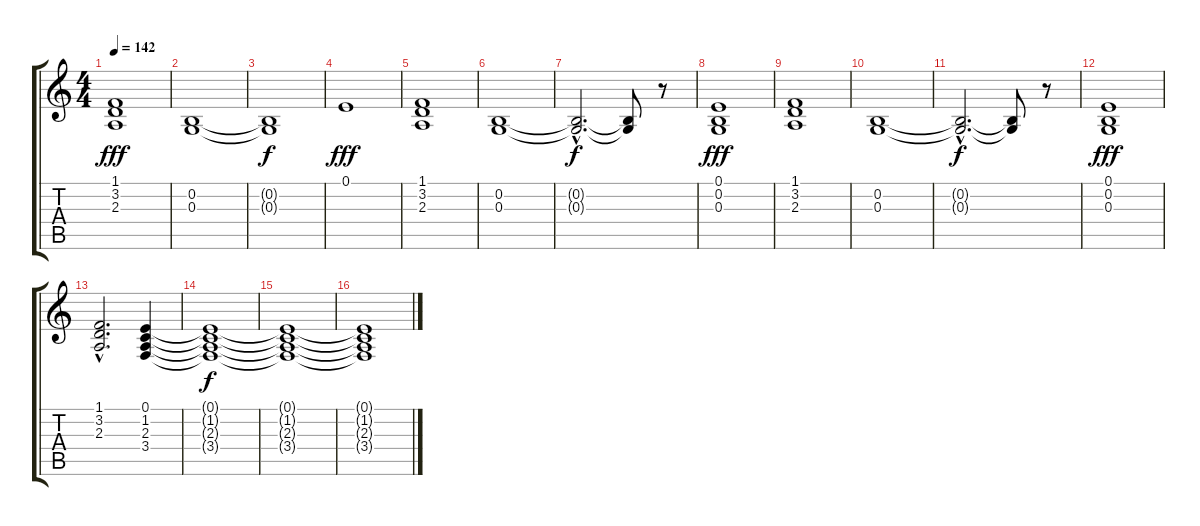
\track "" {instrument synthstrings1}
\staff {score tabs}
\tuning (E4 B3 G3 D3 A2 E2) {hide}
\ts (4 4)
\tempo 142
\clef g2
\ks c
(1.1 3.2 2.3).1{dy fff} |
(0.2 0.3).1 |
(0.2{t} 0.3{t}).1{dy f} |
0.1.1{dy fff} |
(1.1 3.2 2.3).1 |
(0.2 0.3).1 |
(0.2{hac t} 0.3{hac t}).2{d dy f} (0.2{t} 0.3{t}).8 r.8 |
(0.1 0.2 0.3).1{dy fff} |
(1.1 3.2 2.3).1 |
(0.2 0.3).1 |
(0.2{hac t} 0.3{hac t}).2{d dy f} (0.2{t} 0.3{t}).8 r.8 |
(0.1 0.2 0.3).1{dy fff} |
(1.1{hac} 3.2{hac} 2.3{hac}).2{d} (0.1 1.2 2.3 3.4).4 |
(0.1{t} 1.2{t} 2.3{t} 3.4{t}).1{dy f} |
(0.1{t} 1.2{t} 2.3{t} 3.4{t}).1 |
(0.1{t} 1.2{t} 2.3{t} 3.4{t}).1
